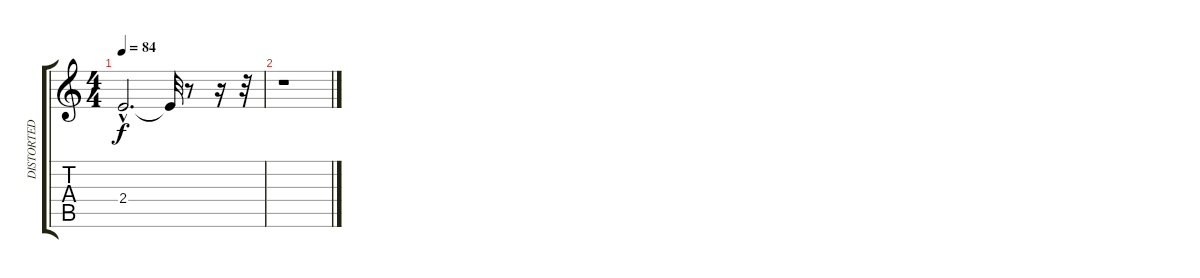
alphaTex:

\track ("DISTORTED" "DISTORTED") {instrument distortionguitar}
\staff {score tabs}
\tuning (E4 B3 G3 D3 A2 E2) {hide}
\ts (4 4)
\tempo 84
\clef g2
\ks c
2.4{hac t}.2{d dy f} 2.4{t}.32 r.8 r.16 r.32 |
r.1
